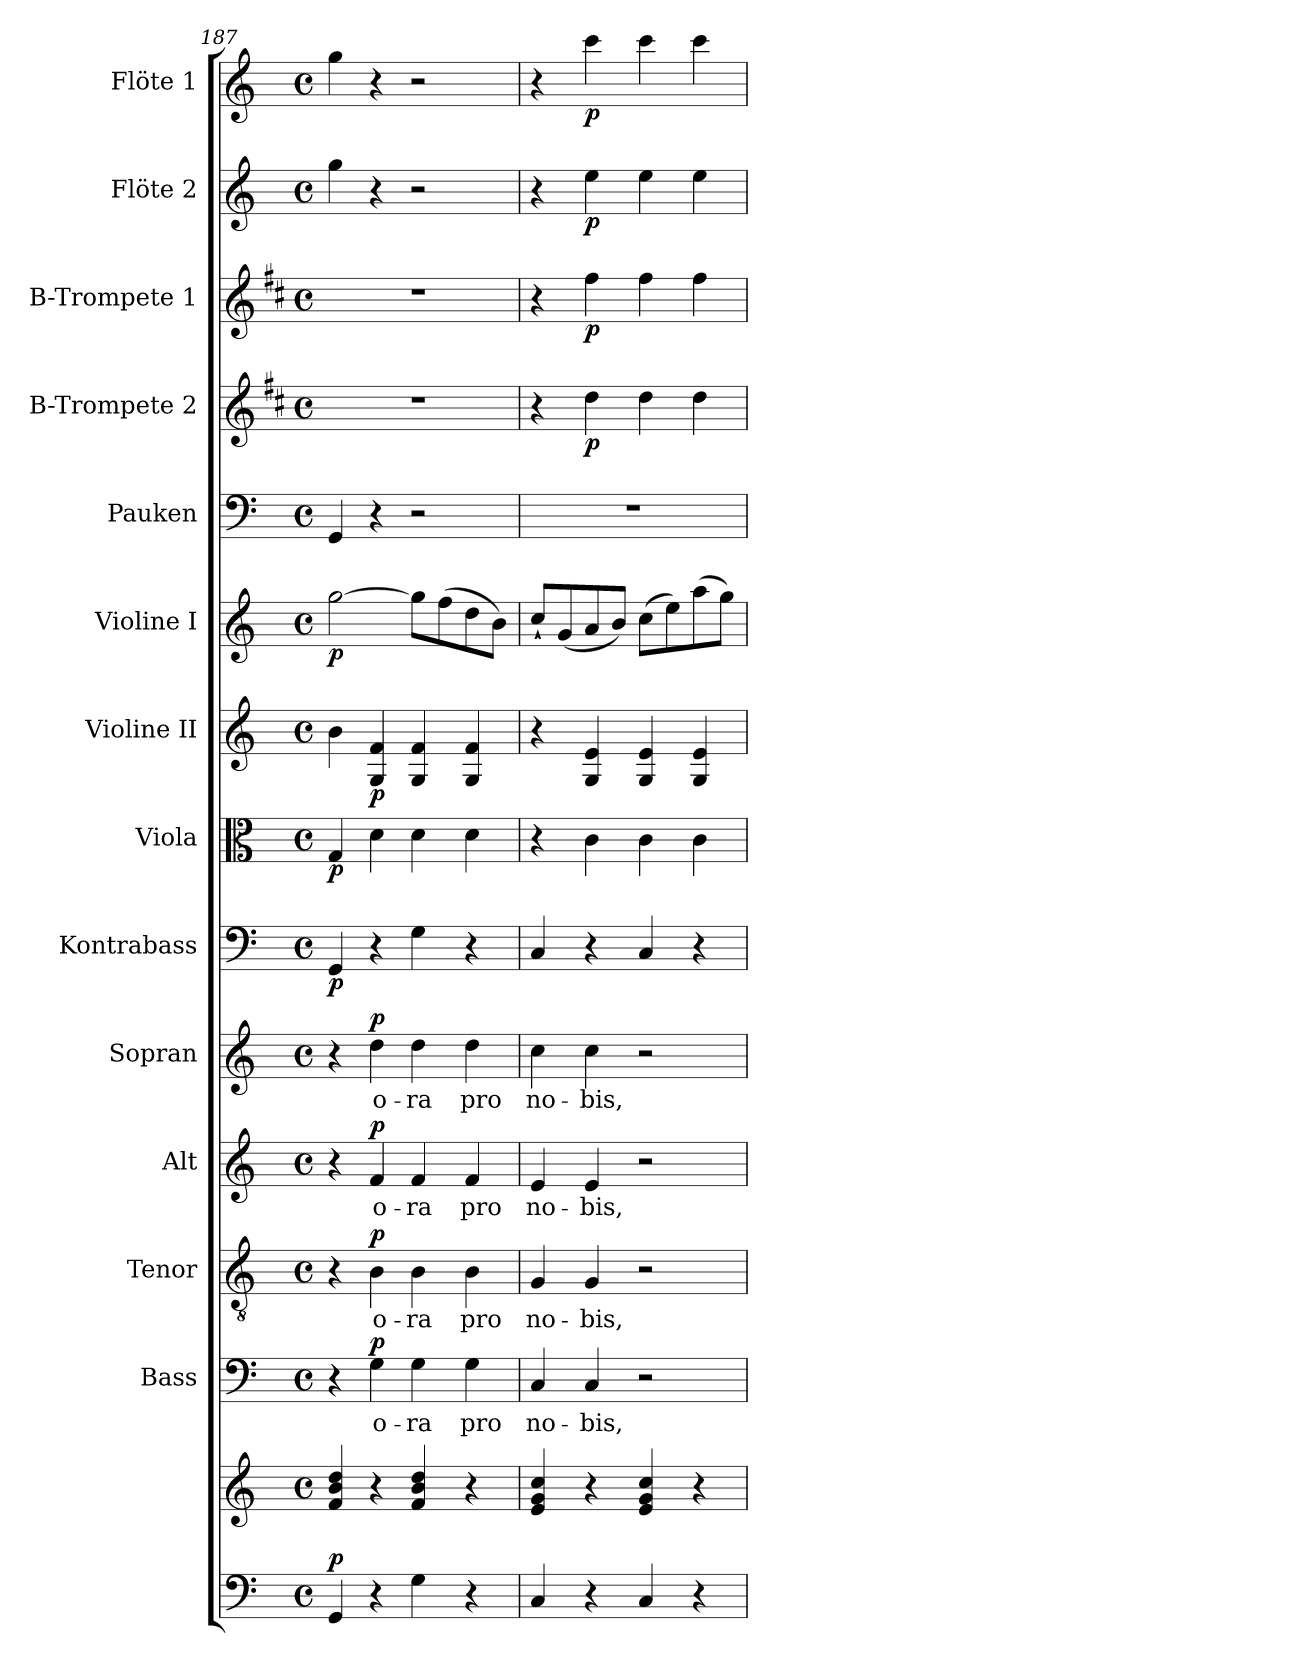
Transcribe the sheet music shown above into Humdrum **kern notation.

**kern	**kern	**dynam	**kern	**text	**dynam	**kern	**text	**dynam	**kern	**text	**dynam	**kern	**text	**dynam	**kern	**dynam	**kern	**dynam	**kern	**dynam	**kern	**dynam	**kern	**kern	**dynam	**kern	**dynam	**kern	**dynam	**kern	**dynam
*part14	*part14	*part14	*part13	*part13	*part13	*part12	*part12	*part12	*part11	*part11	*part11	*part10	*part10	*part10	*part9	*part9	*part8	*part8	*part7	*part7	*part6	*part6	*part5	*part4	*part4	*part3	*part3	*part2	*part2	*part1	*part1
*staff15	*staff14	*staff14/15	*staff13	*staff13	*staff13	*staff12	*staff12	*staff12	*staff11	*staff11	*staff11	*staff10	*staff10	*staff10	*staff9	*staff9	*staff8	*staff8	*staff7	*staff7	*staff6	*staff6	*staff5	*staff4	*staff4	*staff3	*staff3	*staff2	*staff2	*staff1	*staff1
*	*	*	*I"Bass	*	*	*I"Tenor	*	*	*I"Alt	*	*	*I"Sopran	*	*	*I"Kontrabass	*	*I"Viola	*	*I"Violine II	*	*I"Violine I	*	*I"Pauken	*I"B-Trompete 2	*	*I"B-Trompete 1	*	*I"Flöte 2	*	*I"Flöte 1	*
*	*	*	*I'B.	*	*	*I'T.	*	*	*I'A.	*	*	*I'S.	*	*	*I'Kb.	*	*I'Vla.	*	*I'Vl. II	*	*I'Vl. I	*	*I'Pk.	*I'B Trp. 2	*	*I'B Trp. 1	*	*I'Fl. 2	*	*I'Fl. 1	*
*clefF4	*clefG2	*	*clefF4	*	*	*clefGv2	*	*	*clefG2	*	*	*clefG2	*	*	*clefF4	*	*clefC3	*	*clefG2	*	*clefG2	*	*clefF4	*clefG2	*	*clefG2	*	*clefG2	*	*clefG2	*
*	*	*	*	*	*	*	*	*	*	*	*	*	*	*	*ITrd7c12	*	*	*	*	*	*	*	*	*ITrd1c2	*	*ITrd1c2	*	*	*	*	*
*k[]	*k[]	*	*k[]	*	*	*k[]	*	*	*k[]	*	*	*k[]	*	*	*k[]	*	*k[]	*	*k[]	*	*k[]	*	*k[]	*k[]	*	*k[]	*	*k[]	*	*k[]	*
*C:	*C:	*	*C:	*	*	*C:	*	*	*C:	*	*	*C:	*	*	*C:	*	*C:	*	*C:	*	*C:	*	*C:	*C:	*	*C:	*	*C:	*	*C:	*
*M4/4	*M4/4	*	*M4/4	*	*	*M4/4	*	*	*M4/4	*	*	*M4/4	*	*	*M4/4	*	*M4/4	*	*M4/4	*	*M4/4	*	*M4/4	*M4/4	*	*M4/4	*	*M4/4	*	*M4/4	*
*met(c)	*met(c)	*	*met(c)	*	*	*met(c)	*	*	*met(c)	*	*	*met(c)	*	*	*met(c)	*	*met(c)	*	*met(c)	*	*met(c)	*	*met(c)	*met(c)	*	*met(c)	*	*met(c)	*	*met(c)	*
=187	=187	=187	=187	=187	=187	=187	=187	=187	=187	=187	=187	=187	=187	=187	=187	=187	=187	=187	=187	=187	=187	=187	=187	=187	=187	=187	=187	=187	=187	=187	=187
!	!	!LO:DY:a=2	!	!	!	!	!	!	!	!	!	!	!	!	!	!LO:DY:b	!	!LO:DY:b	!	!	!	!LO:DY:b	!	!	!	!	!	!	!	!	!
4GG/	4f/ 4b/ 4dd/	p	4r	.	.	4r	.	.	4r	.	.	4r	.	.	4GGG/	p	4G/	p	4b\	.	[2gg\	p	4GG/	1r	.	1r	.	4gg\	.	4gg\	.
!	!	!	!	!LO:LY:b	!LO:DY:a	!	!LO:LY:b	!LO:DY:a	!	!LO:LY:b	!LO:DY:a	!	!LO:LY:b	!LO:DY:a	!	!	!	!	!	!LO:DY:b	!	!	!	!	!	!	!	!	!	!	!
4r	4r	.	4G\	o-	p	4B\	o-	p	4f/	o-	p	4dd\	o-	p	4r	.	4d\	.	4G/ 4f/	p	.	.	4r	.	.	.	.	4r	.	4r	.
!	!	!	!	!LO:LY:b	!	!	!LO:LY:b	!	!	!LO:LY:b	!	!	!LO:LY:b	!	!	!	!	!	!	!	!	!	!	!	!	!	!	!	!	!	!
4G\	4f/ 4b/ 4dd/	.	4G\	-ra	.	4B\	-ra	.	4f/	-ra	.	4dd\	-ra	.	4GG\	.	4d\	.	4G/ 4f/	.	8gg\L]	.	2r	.	.	.	.	2r	.	2r	.
.	.	.	.	.	.	.	.	.	.	.	.	.	.	.	.	.	.	.	.	.	(>8ff\	.	.	.	.	.	.	.	.	.	.
!	!	!	!	!LO:LY:b	!	!	!LO:LY:b	!	!	!LO:LY:b	!	!	!LO:LY:b	!	!	!	!	!	!	!	!	!	!	!	!	!	!	!	!	!	!
4r	4r	.	4G\	pro	.	4B\	pro	.	4f/	pro	.	4dd\	pro	.	4r	.	4d\	.	4G/ 4f/	.	8dd\	.	.	.	.	.	.	.	.	.	.
.	.	.	.	.	.	.	.	.	.	.	.	.	.	.	.	.	.	.	.	.	8b\J)	.	.	.	.	.	.	.	.	.	.
=188	=188	=188	=188	=188	=188	=188	=188	=188	=188	=188	=188	=188	=188	=188	=188	=188	=188	=188	=188	=188	=188	=188	=188	=188	=188	=188	=188	=188	=188	=188	=188
!	!	!	!	!LO:LY:b	!	!	!LO:LY:b	!	!	!LO:LY:b	!	!	!LO:LY:b	!	!	!	!	!	!	!	!	!	!	!	!	!	!	!	!	!	!
4C/	4e/ 4g/ 4cc/	.	4C/	no-	.	4G/	no-	.	4e/	no-	.	4cc\	no-	.	4CC/	.	4r	.	4r	.	8cc`</L	.	1r	4r	.	4r	.	4r	.	4r	.
.	.	.	.	.	.	.	.	.	.	.	.	.	.	.	.	.	.	.	.	.	(<8g/	.	.	.	.	.	.	.	.	.	.
!	!	!	!	!LO:LY:b	!	!	!LO:LY:b	!	!	!LO:LY:b	!	!	!LO:LY:b	!	!	!	!	!	!	!	!	!	!	!	!LO:DY:b	!	!LO:DY:b	!	!LO:DY:b	!	!LO:DY:b
4r	4r	.	4C/	-bis,	.	4G/	-bis,	.	4e/	-bis,	.	4cc\	-bis,	.	4r	.	4c\	.	4G/ 4e/	.	8a/	.	.	4cc\	p	4ee\	p	4ee\	p	4ccc\	p
.	.	.	.	.	.	.	.	.	.	.	.	.	.	.	.	.	.	.	.	.	8b/J)	.	.	.	.	.	.	.	.	.	.
4C/	4e/ 4g/ 4cc/	.	2r	.	.	2r	.	.	2r	.	.	2r	.	.	4CC/	.	4c\	.	4G/ 4e/	.	(>8cc\L	.	.	4cc\	.	4ee\	.	4ee\	.	4ccc\	.
.	.	.	.	.	.	.	.	.	.	.	.	.	.	.	.	.	.	.	.	.	8ee\)	.	.	.	.	.	.	.	.	.	.
4r	4r	.	.	.	.	.	.	.	.	.	.	.	.	.	4r	.	4c\	.	4G/ 4e/	.	(>8aa\	.	.	4cc\	.	4ee\	.	4ee\	.	4ccc\	.
.	.	.	.	.	.	.	.	.	.	.	.	.	.	.	.	.	.	.	.	.	8gg\J)	.	.	.	.	.	.	.	.	.	.
=	=	=	=	=	=	=	=	=	=	=	=	=	=	=	=	=	=	=	=	=	=	=	=	=	=	=	=	=	=	=	=
*-	*-	*-	*-	*-	*-	*-	*-	*-	*-	*-	*-	*-	*-	*-	*-	*-	*-	*-	*-	*-	*-	*-	*-	*-	*-	*-	*-	*-	*-	*-	*-
